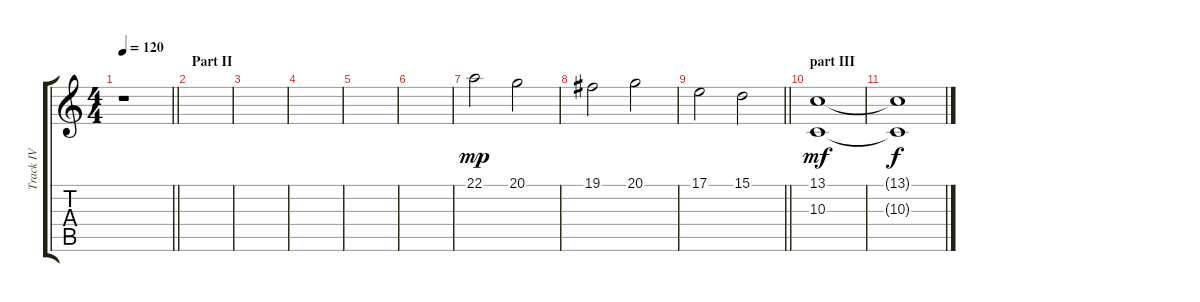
\track ("Track IV" "Track IV") {instrument stringensemble2}
\staff {score tabs}
\tuning (B3 Gb3 D3 A2 E2 B1) {hide}
\ts (4 4)
\tempo 120
\clef g2
\barLineRight lightlight
\ks c
r.1{dy mp} |
\section ("" "Part II")
|
|
|
|
|
22.1.2 20.1.2 |
19.1.2 20.1.2 |
\barLineRight lightlight
17.1.2 15.1.2 |
\section ("" "part III")
(13.1 10.3).1{dy mf} |
(13.1{t} 10.3{t}).1{dy f}
